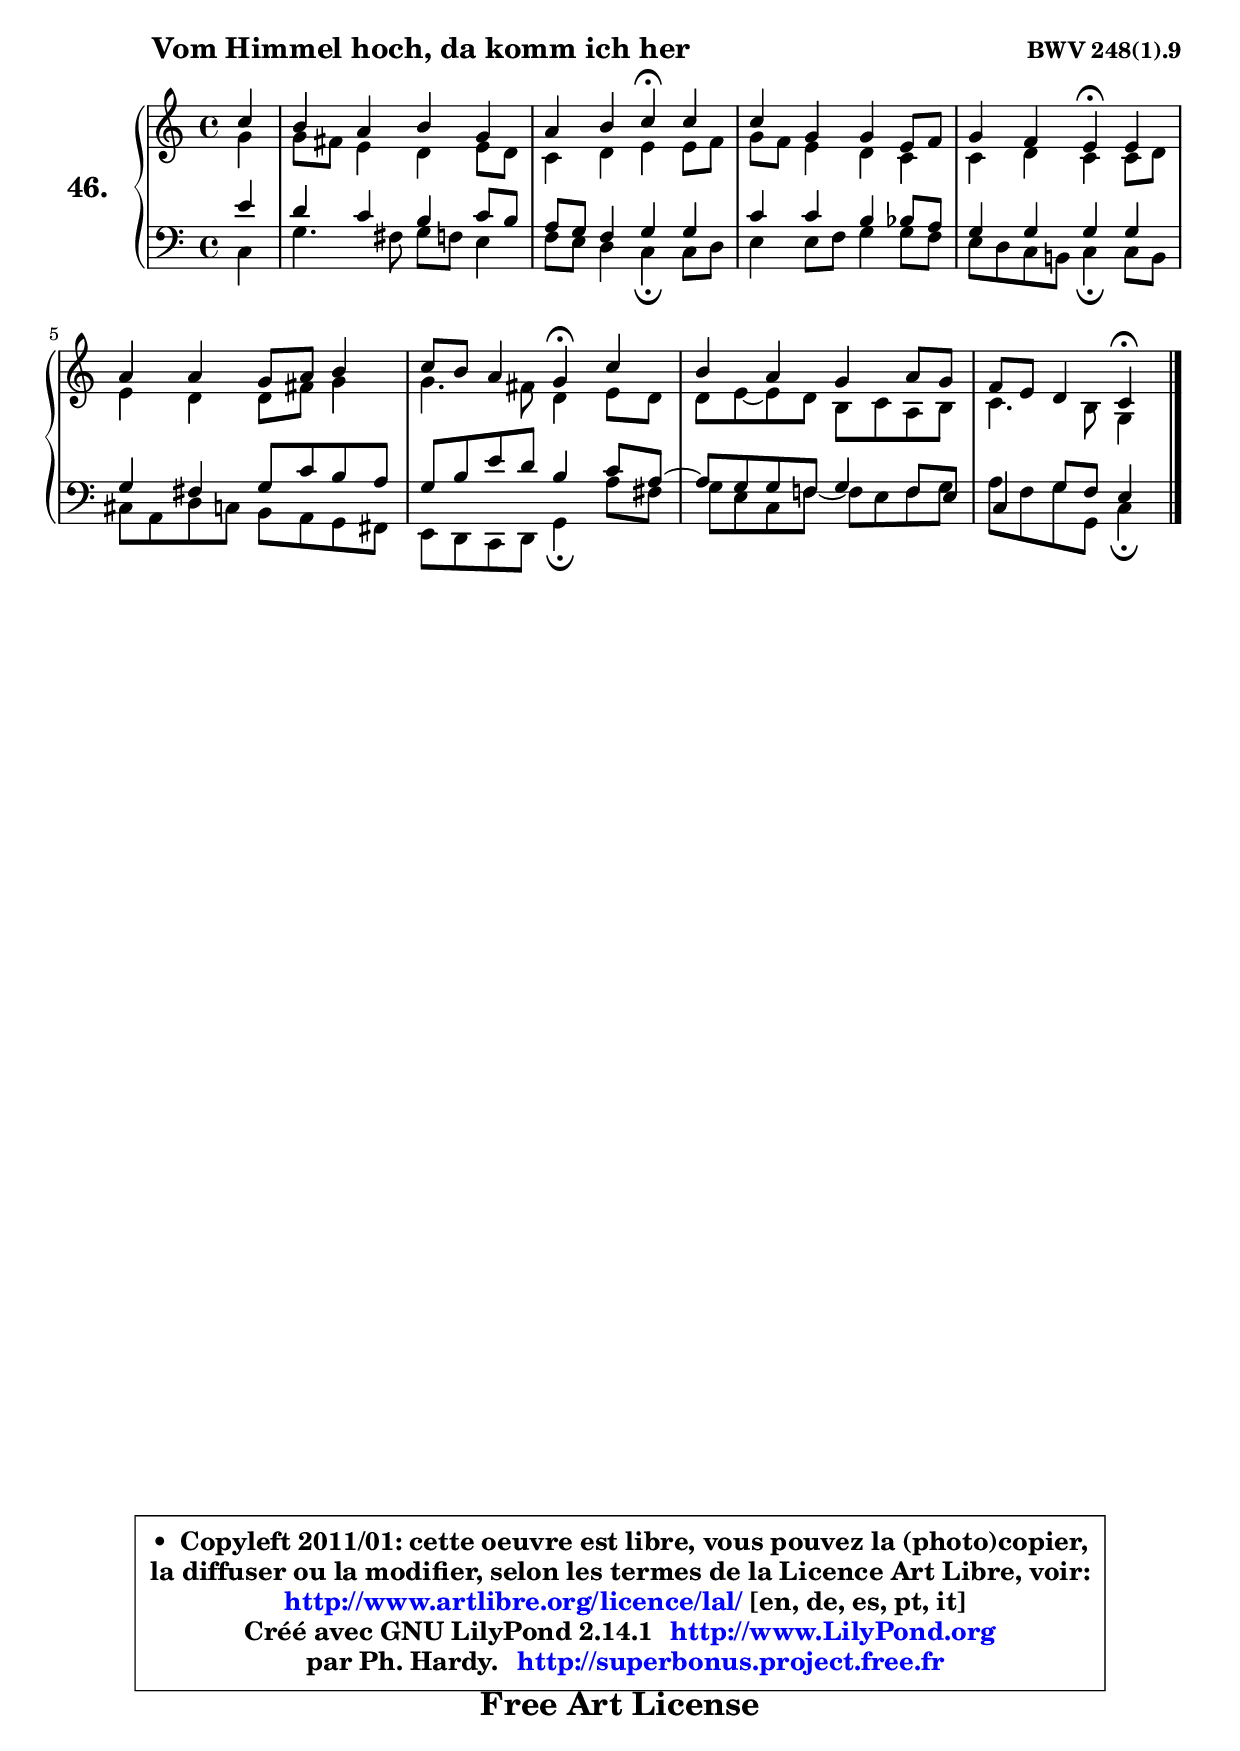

\version "2.14.1"

    \paper {
%	system-system-spacing #'padding = #0.1
%	score-system-spacing #'padding = #0.1
%	ragged-bottom = ##f
%	ragged-last-bottom = ##f
	}

    \header {
      opus = \markup { \bold "BWV 248(1).9" }
      piece = \markup { \hspace #9 \fontsize #2 \bold "Vom Himmel hoch, da komm ich her" }
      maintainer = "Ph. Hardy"
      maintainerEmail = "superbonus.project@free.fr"
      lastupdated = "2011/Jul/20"
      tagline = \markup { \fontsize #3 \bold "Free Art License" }
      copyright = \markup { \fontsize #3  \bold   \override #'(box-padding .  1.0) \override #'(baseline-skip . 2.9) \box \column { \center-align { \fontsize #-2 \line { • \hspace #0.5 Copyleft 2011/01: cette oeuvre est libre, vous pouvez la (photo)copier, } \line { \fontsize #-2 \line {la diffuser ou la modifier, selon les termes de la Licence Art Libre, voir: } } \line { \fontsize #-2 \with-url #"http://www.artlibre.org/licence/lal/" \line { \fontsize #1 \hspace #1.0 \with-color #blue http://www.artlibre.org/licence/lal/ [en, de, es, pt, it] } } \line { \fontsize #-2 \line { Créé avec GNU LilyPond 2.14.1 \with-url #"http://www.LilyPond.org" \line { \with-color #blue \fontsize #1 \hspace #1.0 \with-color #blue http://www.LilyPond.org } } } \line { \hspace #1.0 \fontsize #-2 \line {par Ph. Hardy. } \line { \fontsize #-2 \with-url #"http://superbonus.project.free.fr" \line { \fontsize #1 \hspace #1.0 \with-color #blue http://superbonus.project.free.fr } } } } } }

	  }

  guidemidi = {
        r4 |
        R1 |
        r2 \tempo 4 = 30 r4 \tempo 4 = 78 r4 |
        R1 |
        r2 \tempo 4 = 30 r4 \tempo 4 = 78 r4 |
        R1 |
        r2 \tempo 4 = 30 r4 \tempo 4 = 78 r4 |
        R1 |
        r2 \tempo 4 = 30 r4 
	}

  upper = {
\displayLilyMusic \transpose d c {
	\time 4/4
	\key d \major
	\clef treble
	\partial 4
	\voiceOne
	<< { 
	% SOPRANO
	\set Voice.midiInstrument = "acoustic grand"
	\relative c'' {
        d4 |
        cis4 b cis a |
        b4 cis d\fermata d |
        d4 a a4 fis8 g |
        a4 g fis4\fermata fis |
        b4 b a8 b cis4 |
        d8 cis b4 a\fermata d |
        cis4 b a4 b8 a |
        g8 fis e4 d4\fermata
        \bar "|."
	} % fin de relative
	}

	\context Voice="1" { \voiceTwo 
	% ALTO
	\set Voice.midiInstrument = "acoustic grand"
	\relative c'' {
        a4 |
        a8 gis fis4 e fis8 e |
        d4 e fis fis8 g |
        a8 g fis4 e4 d 
        d4 e d4 d8 e |
        fis4 e e8 gis a4 |
        a4. gis8 e4 fis8 e |
        e8 fis ~ fis8 e cis d b cis |
        d4. cis8 a4
        \bar "|."
	} % fin de relative
	\oneVoice
	} >>
}
	}

    lower = {
\transpose d c {
	\time 4/4
	\key d \major
	\clef bass
	\partial 4
	\voiceOne
	<< { 
	% TENOR
	\set Voice.midiInstrument = "acoustic grand"
	\relative c' {
        fis4 |
        e4 d cis d8 cis |
        b8 a g4 a a |
        d4 d cis c8 b |
        a4 a a a |
        a4 gis a8 d cis b |
        a8 cis fis e cis4 d8 b8 ~ |
        b8 a a g a4 g8 fis8 |
        d4 a'8 g fis4
        \bar "|."
	} % fin de relative
	}
	\context Voice="1" { \voiceTwo 
	% BASS
	\set Voice.midiInstrument = "acoustic grand"
	\relative c {
        d4 |
        a'4. gis8 a g fis4 |
        g8 fis e4 d\fermata d8 e |
        fis4 fis8 g a4 a8 g |
        fis8 e d cis! d4\fermata d8 cis |
        dis8 b e d cis8 b a gis |
        fis8 e d e a4\fermata b'8 gis |
        a8 fis d g! ~ g8 fis g a |
        b8 g a8 a, d4\fermata
        \bar "|."
	} % fin de relative
	\oneVoice
	} >>
}
	}


    \score { 

	\new PianoStaff <<
	\set PianoStaff.instrumentName = \markup { \bold \huge "46." }
	\new Staff = "upper" \upper
	\new Staff = "lower" \lower
	>>

    \layout {
%	ragged-last = ##f
	   }

         } % fin de score

  \score {
    \unfoldRepeats { << \guidemidi \upper \lower >> }
    \midi {
    \context {
     \Staff
      \remove "Staff_performer"
               }

     \context {
      \Voice
       \consists "Staff_performer"
                }

     \context { 
      \Score
      tempoWholesPerMinute = #(ly:make-moment 78 4)
		}
	    }
	}


